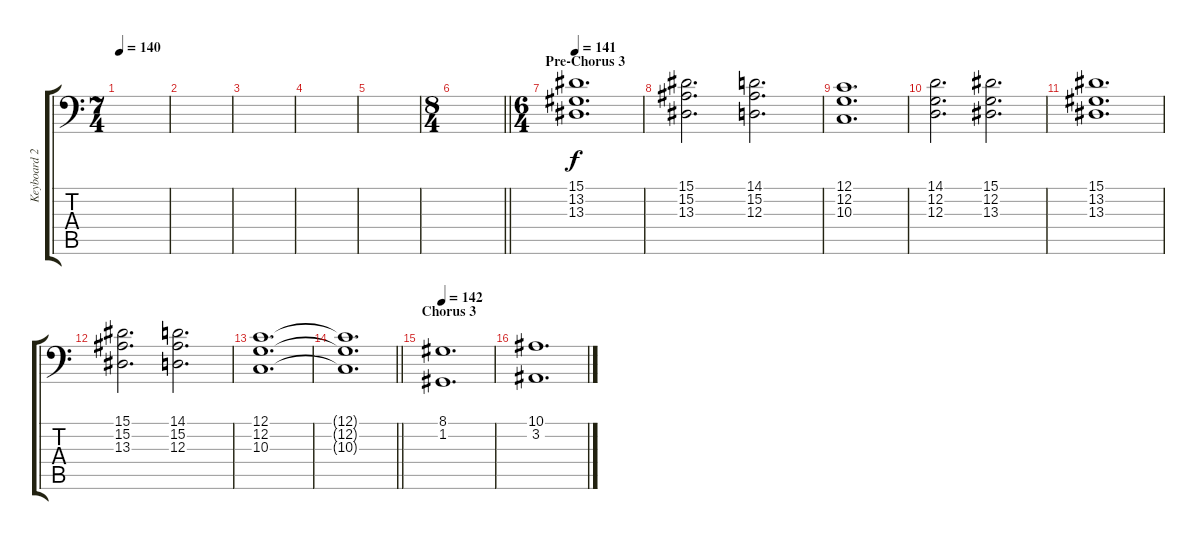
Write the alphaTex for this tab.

\track ("Keyboard 2 LH" "Keyboard 2") {instrument churchorgan}
\staff {score tabs}
\tuning (C3 G2 D2 A1 E1 B0) {hide}
\ts (7 4)
\tempo 140
\clef f4
\ks c
|
|
|
|
|
\ts (8 4)
\barLineRight lightlight
|
\ts (6 4)
\section ("" "Pre-Chorus 3")
\tempo 141
(15.1 13.2 13.3).1{d} |
(15.1 15.2 13.3).2{d} (14.1 15.2 12.3).2{d} |
(12.1 12.2 10.3).1{d} |
(14.1 12.2 12.3).2{d} (15.1 12.2 13.3).2{d} |
(15.1 13.2 13.3).1{d} |
(15.1 15.2 13.3).2{d} (14.1 15.2 12.3).2{d} |
(12.1 12.2 10.3).1{d} |
\barLineRight lightlight
(12.1{t} 12.2{t} 10.3{t}).1{d} |
\section ("" "Chorus 3")
\tempo 142
(8.1 1.2).1{d dy f} |
(10.1 3.2).1{d}
